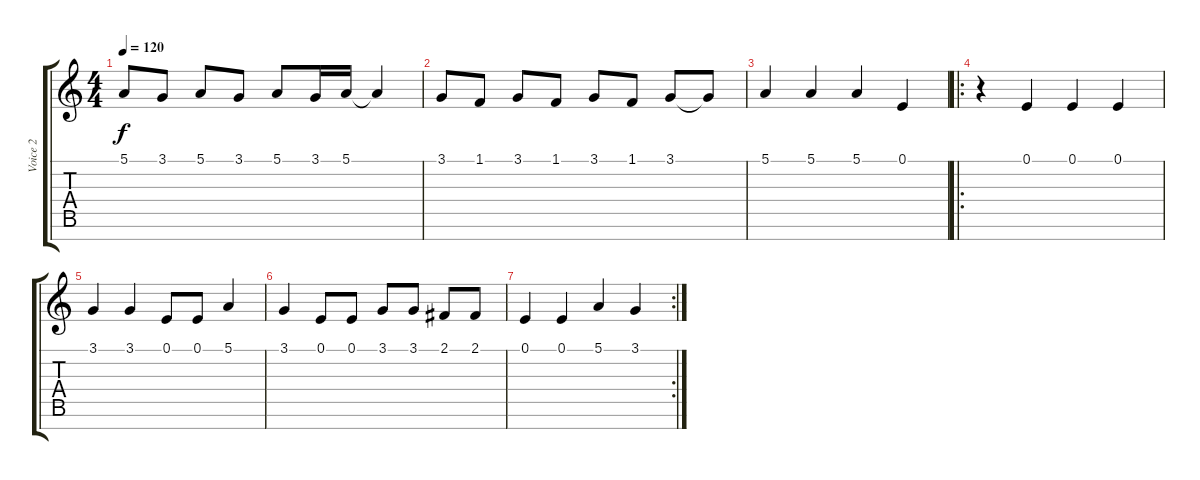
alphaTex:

\track ("Voice 2 " "Voice 2 ") {instrument voiceoohs}
\staff {score tabs}
\tuning (E4 B3 G3 D3 A2 E2 B1) {hide}
\ts (4 4)
\tempo 120
\clef g2
\ks c
5.1.8{dy f} 3.1.8 5.1.8 3.1.8 5.1.8 3.1.16 5.1.16 5.1{t}.4 |
3.1.8 1.1.8 3.1.8 1.1.8 3.1.8 1.1.8 3.1.8 3.1{t}.8 |
5.1.4 5.1.4 5.1.4 0.1.4 |
\ro
r.4 0.1.4 0.1.4 0.1.4 |
3.1.4 3.1.4 0.1.8 0.1.8 5.1.4 |
3.1.4 0.1.8 0.1.8 3.1.8 3.1.8 2.1.8 2.1.8 |
\rc 2
0.1.4 0.1.4 5.1.4 3.1.4
